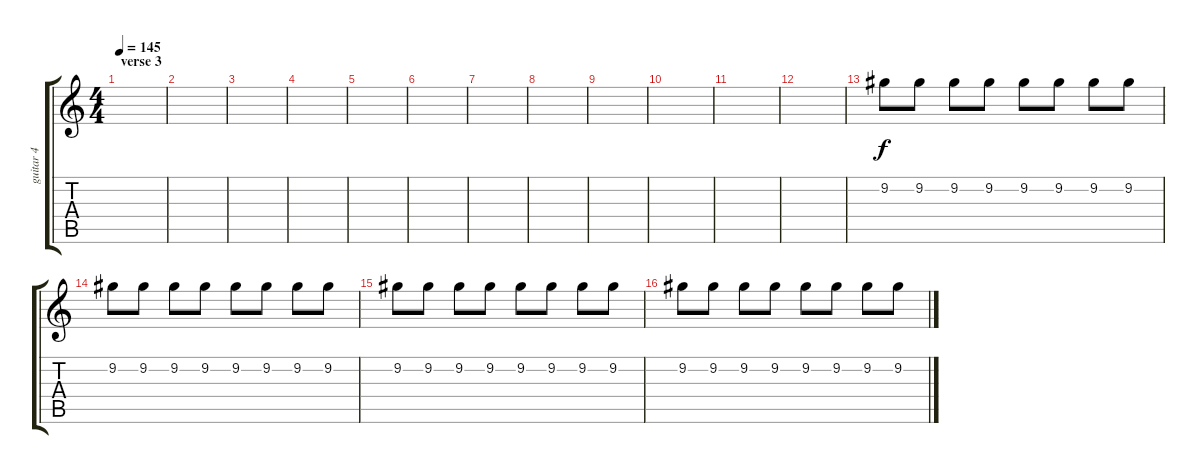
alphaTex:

\track ("guitar 4" "guitar 4") {instrument overdrivenguitar}
\staff {score tabs}
\tuning (E4 B3 G3 D3 A2 E2) {hide}
\ts (4 4)
\section ("" "verse 3")
\tempo 145
\clef g2
\ks c
|
|
|
|
|
|
|
|
|
|
|
|
9.2.8{volume 16} 9.2.8 9.2.8 9.2.8 9.2.8 9.2.8 9.2.8 9.2.8 |
9.2.8 9.2.8 9.2.8 9.2.8 9.2.8 9.2.8 9.2.8 9.2.8 |
9.2.8 9.2.8 9.2.8 9.2.8 9.2.8 9.2.8 9.2.8 9.2.8 |
9.2.8 9.2.8 9.2.8 9.2.8 9.2.8 9.2.8 9.2.8 9.2.8
